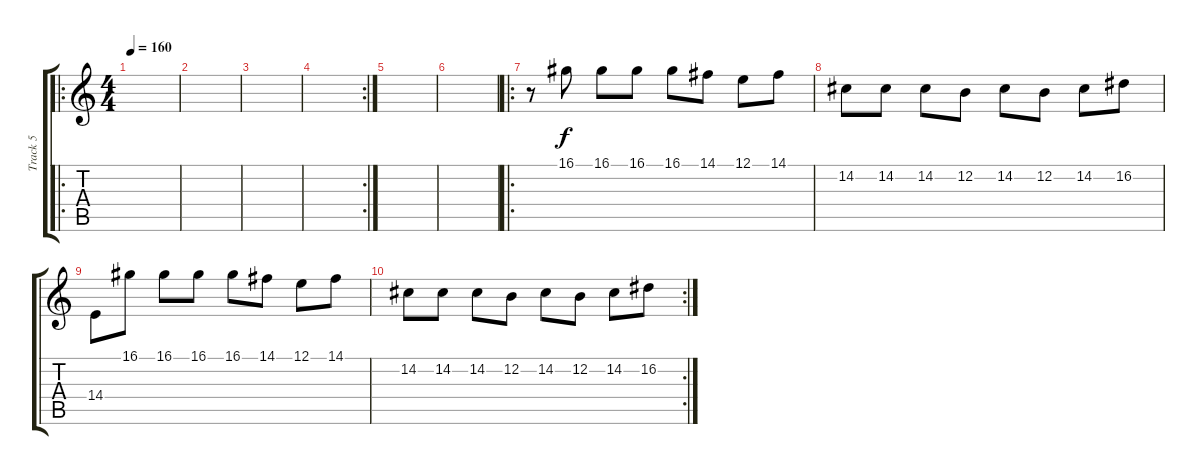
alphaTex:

\track ("Track 5" "Track 5") {instrument musicbox}
\staff {score tabs}
\tuning (E4 B3 G3 D3 A2 E2) {hide}
\ro
\ts (4 4)
\tempo 160
\clef g2
\ks c
|
|
|
\rc 2
|
|
|
\ro
r.8 16.1.8 16.1.8 16.1.8 16.1.8 14.1.8 12.1.8 14.1.8 |
14.2.8 14.2.8 14.2.8 12.2.8 14.2.8 12.2.8 14.2.8 16.2.8 |
14.4.8 16.1.8 16.1.8 16.1.8 16.1.8 14.1.8 12.1.8 14.1.8 |
\rc 2
14.2.8 14.2.8 14.2.8 12.2.8 14.2.8 12.2.8 14.2.8 16.2.8
